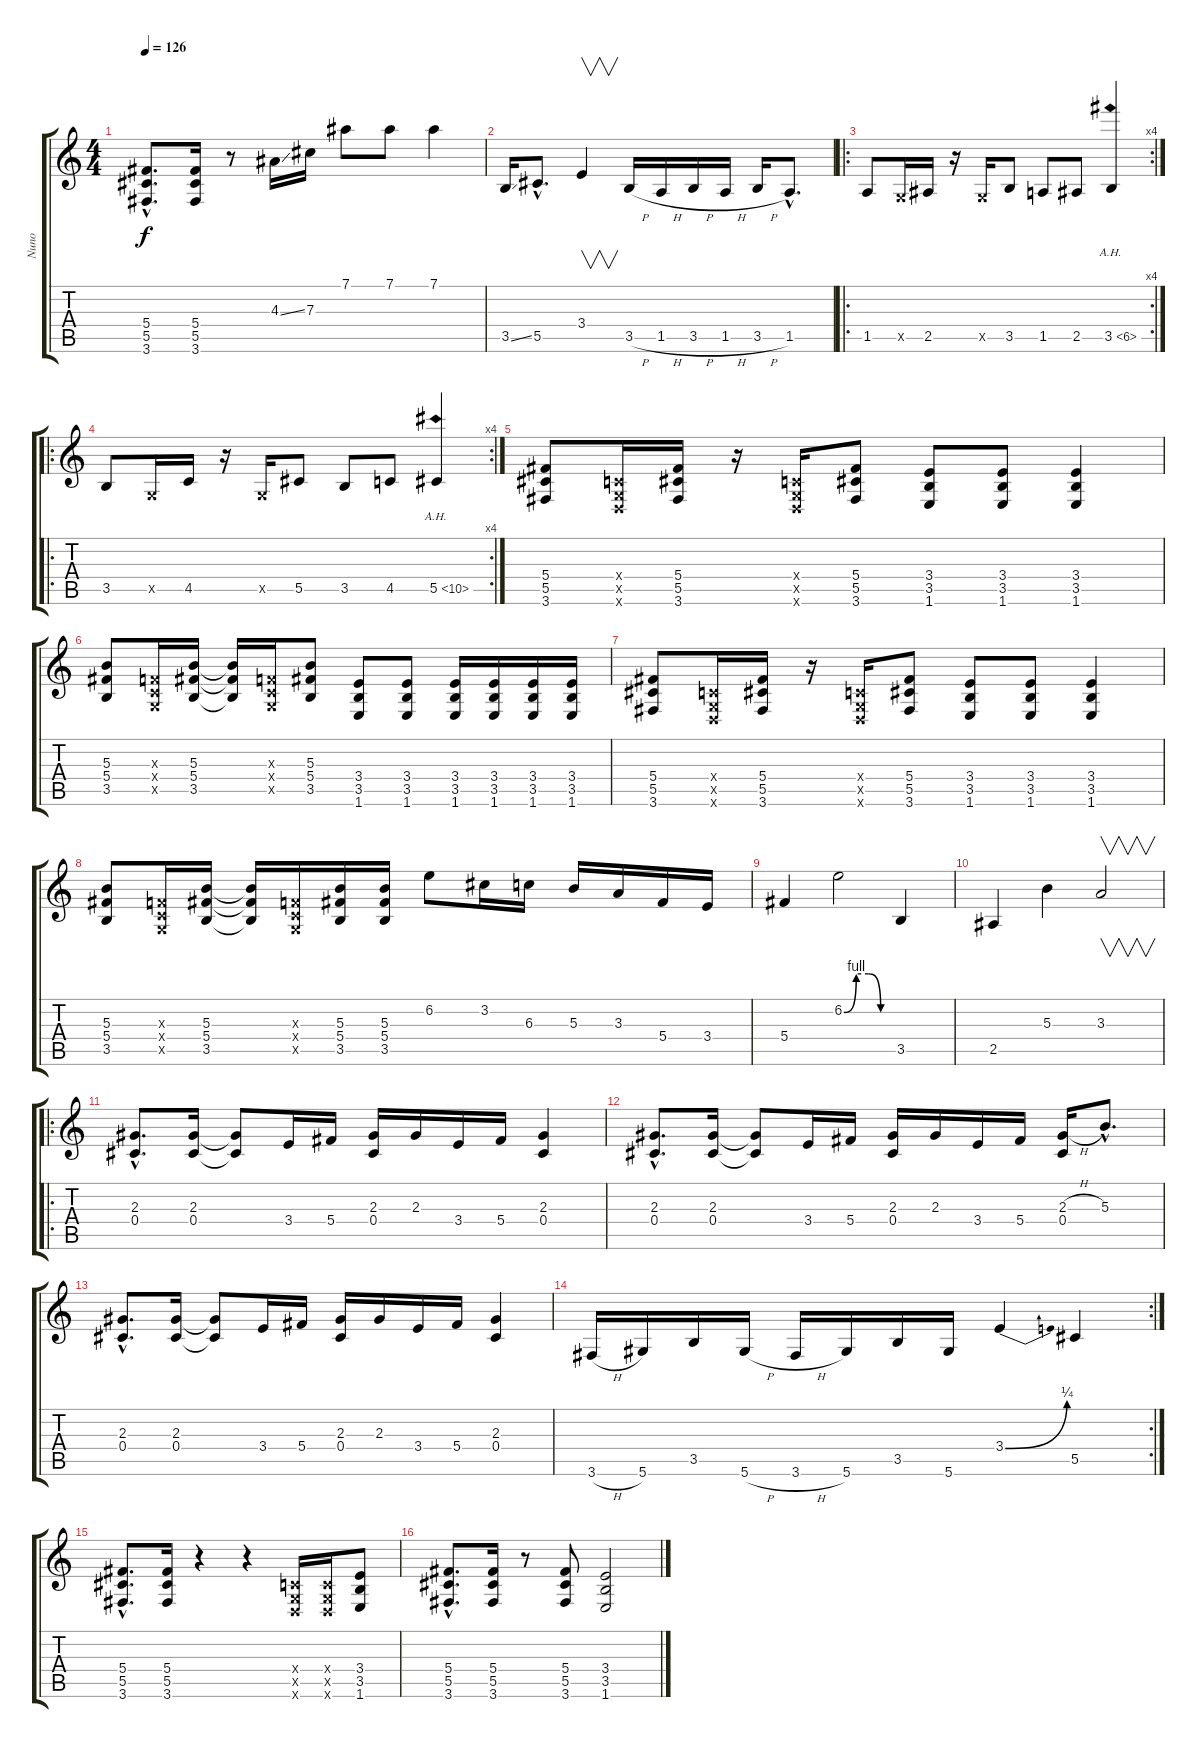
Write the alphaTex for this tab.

\track ("Nuno" "Nuno") {instrument overdrivenguitar}
\staff {score tabs}
\tuning (Eb4 Bb3 Gb3 Db3 Ab2 Eb2) {hide}
\ts (4 4)
\tempo 126
\clef g2
\ks c
(5.4{hac} 5.5{hac} 3.6{hac}).8{d dy f} (5.4 5.5 3.6).16 r.8 4.3{ss}.16 7.3.16 7.1.8 7.1.8 7.1.4 |
3.5{ss}.16 5.5{hac}.8{d} 3.4.4{v} 3.5{h}.16 1.5{h}.16 3.5{h}.16 1.5{h}.16 3.5{h}.16 1.5{hac}.8{d} |
\ro
\rc 4
1.5.8 -1.5{x}.16 2.5.16 r.16 -1.5{x}.16 3.5.8 1.5.8 2.5.8 3.5{ah 3}.4 |
\ro
\rc 4
3.5.8 -1.5{x}.16 4.5.16 r.16 -1.5{x}.16 5.5.8 3.5.8 4.5.8 5.5{ah 5}.4 |
(5.4 5.5 3.6).8 (-1.4{x} -1.5{x} -1.6{x}).16 (5.4 5.5 3.6).16 r.16 (-1.4{x} -1.5{x} -1.6{x}).16 (5.4 5.5 3.6).8 (3.4 3.5 1.6).8 (3.4 3.5 1.6).8 (3.4 3.5 1.6).4 |
(5.3 5.4 3.5).8 (-1.3{x} -1.4{x} -1.5{x}).16 (5.3 5.4 3.5).16 (5.3{t} 5.4{t} 3.5{t}).16 (-1.3{x} -1.4{x} -1.5{x}).16 (5.3 5.4 3.5).8 (3.4 3.5 1.6).8 (3.4 3.5 1.6).8 (3.4 3.5 1.6).16 (3.4 3.5 1.6).16 (3.4 3.5 1.6).16 (3.4 3.5 1.6).16 |
(5.4 5.5 3.6).8 (-1.4{x} -1.5{x} -1.6{x}).16 (5.4 5.5 3.6).16 r.16 (-1.4{x} -1.5{x} -1.6{x}).16 (5.4 5.5 3.6).8 (3.4 3.5 1.6).8 (3.4 3.5 1.6).8 (3.4 3.5 1.6).4 |
(5.3 5.4 3.5).8 (-1.3{x} -1.4{x} -1.5{x}).16 (5.3 5.4 3.5).16 (5.3{t} 5.4{t} 3.5{t}).16 (-1.3{x} -1.4{x} -1.5{x}).16 (5.3 5.4 3.5).16 (5.3 5.4 3.5).16 6.2.8 3.2.16 6.3.16 5.3.16 3.3.16 5.4.16 3.4.16 |
5.4.4 6.2{be (custom 0 0 15 4 30 4 45 0 60 0)}.2 3.5.4 |
2.5.4 5.3.4 3.3.2{v} |
\ro
(2.3{hac} 0.4{hac}).8{d} (2.3 0.4).16 (2.3{t} 0.4{t}).8 3.4.16 5.4.16 (2.3 0.4).16 2.3.16 3.4.16 5.4.16 (2.3 0.4).4 |
(2.3{hac} 0.4{hac}).8{d} (2.3 0.4).16 (2.3{t} 0.4{t}).8 3.4.16 5.4.16 (2.3 0.4).16 2.3.16 3.4.16 5.4.16 (2.3{h} 0.4).16 5.3{hac}.8{d} |
(2.3{hac} 0.4{hac}).8{d} (2.3 0.4).16 (2.3{t} 0.4{t}).8 3.4.16 5.4.16 (2.3 0.4).16 2.3.16 3.4.16 5.4.16 (2.3 0.4).4 |
\rc 2
3.6{h}.16 5.6.16 3.5.16 5.6{h}.16 3.6{h}.16 5.6.16 3.5.16 5.6.16 3.4{be (bend 0 0 60 1)}.4 5.5.4 |
(5.4{hac} 5.5{hac} 3.6{hac}).8{d} (5.4 5.5 3.6).16 r.4 r.4 (-1.4{x} -1.5{x} -1.6{x}).16 (-1.4{x} -1.5{x} -1.6{x}).16 (3.4 3.5 1.6).8 |
(5.4{hac} 5.5{hac} 3.6{hac}).8{d} (5.4 5.5 3.6).16 r.8 (5.4 5.5 3.6).8 (3.4 3.5 1.6).2
